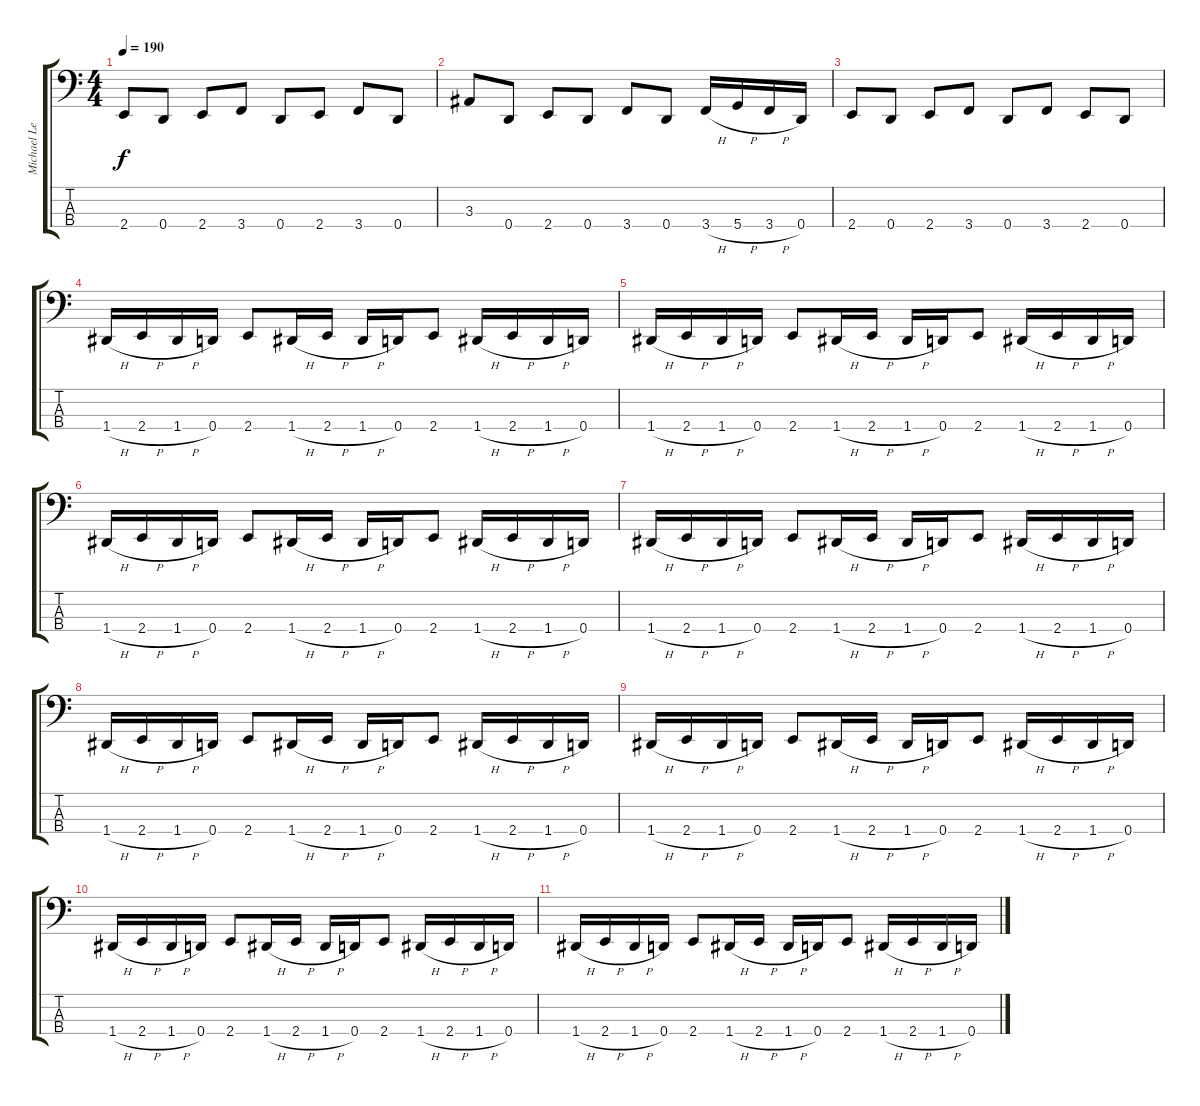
\track ("Michael LePond - Bass Guitar" "Michael Le") {instrument electricbassfinger}
\staff {score tabs}
\tuning (F2 C2 G1 D1) {hide}
\ts (4 4)
\tempo 190
\clef f4
\ks c
2.4.8{dy f} 0.4.8 2.4.8 3.4.8 0.4.8 2.4.8 3.4.8 0.4.8 |
3.3.8 0.4.8 2.4.8 0.4.8 3.4.8 0.4.8 3.4{h}.16 5.4{h}.16 3.4{h}.16 0.4.16 |
2.4.8 0.4.8 2.4.8 3.4.8 0.4.8 3.4.8 2.4.8 0.4.8 |
1.4{h}.16 2.4{h}.16 1.4{h}.16 0.4.16 2.4.8 1.4{h}.16 2.4{h}.16 1.4{h}.16 0.4.16 2.4.8 1.4{h}.16 2.4{h}.16 1.4{h}.16 0.4.16 |
1.4{h}.16 2.4{h}.16 1.4{h}.16 0.4.16 2.4.8 1.4{h}.16 2.4{h}.16 1.4{h}.16 0.4.16 2.4.8 1.4{h}.16 2.4{h}.16 1.4{h}.16 0.4.16 |
1.4{h}.16 2.4{h}.16 1.4{h}.16 0.4.16 2.4.8 1.4{h}.16 2.4{h}.16 1.4{h}.16 0.4.16 2.4.8 1.4{h}.16 2.4{h}.16 1.4{h}.16 0.4.16 |
1.4{h}.16 2.4{h}.16 1.4{h}.16 0.4.16 2.4.8 1.4{h}.16 2.4{h}.16 1.4{h}.16 0.4.16 2.4.8 1.4{h}.16 2.4{h}.16 1.4{h}.16 0.4.16 |
1.4{h}.16 2.4{h}.16 1.4{h}.16 0.4.16 2.4.8 1.4{h}.16 2.4{h}.16 1.4{h}.16 0.4.16 2.4.8 1.4{h}.16 2.4{h}.16 1.4{h}.16 0.4.16 |
1.4{h}.16 2.4{h}.16 1.4{h}.16 0.4.16 2.4.8 1.4{h}.16 2.4{h}.16 1.4{h}.16 0.4.16 2.4.8 1.4{h}.16 2.4{h}.16 1.4{h}.16 0.4.16 |
1.4{h}.16 2.4{h}.16 1.4{h}.16 0.4.16 2.4.8 1.4{h}.16 2.4{h}.16 1.4{h}.16 0.4.16 2.4.8 1.4{h}.16 2.4{h}.16 1.4{h}.16 0.4.16 |
1.4{h}.16 2.4{h}.16 1.4{h}.16 0.4.16 2.4.8 1.4{h}.16 2.4{h}.16 1.4{h}.16 0.4.16 2.4.8 1.4{h}.16 2.4{h}.16 1.4{h}.16 0.4.16
